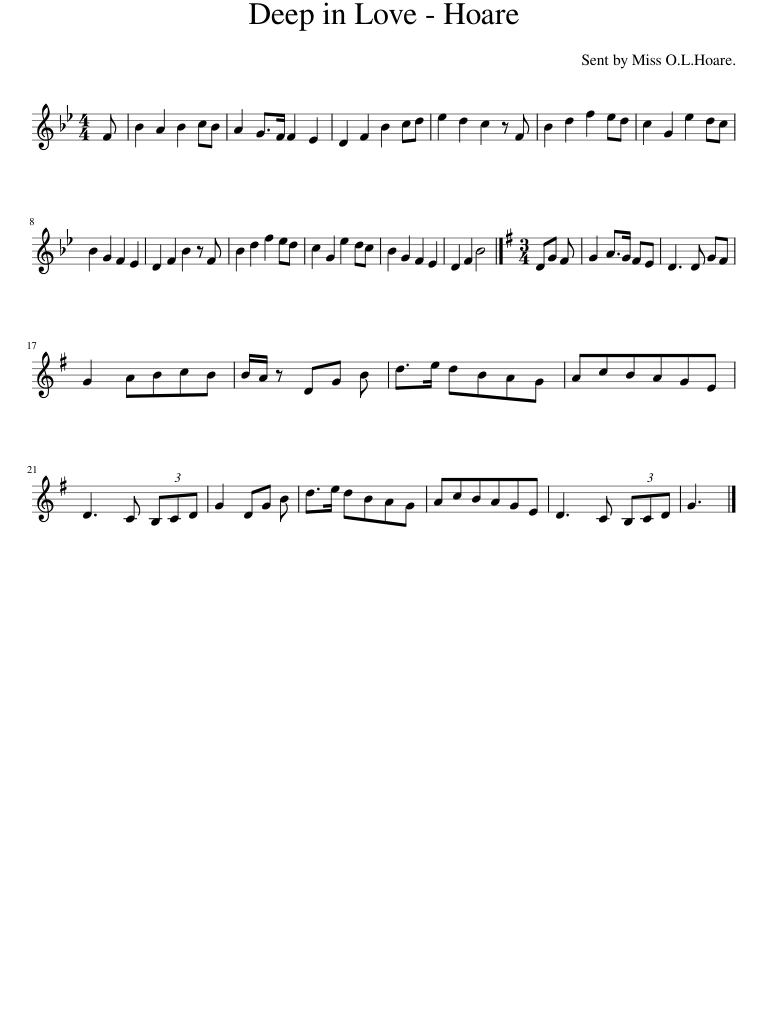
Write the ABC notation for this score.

X:1
L:1/8
M:4/4
I:linebreak $
K:Bb
V:1 treble
V:1
 F | B2 A2 B2 cB | A2 G>F F2 E2 | D2 F2 B2 cd | e2 d2 c2 z F | %5
 B2 d2 f2 ed | c2 G2 e2 dc |$ B2 G2 F2 E2 | D2 F2 B2 z F | B2 d2 f2 ed | %10
 c2 G2 e2 dc | B2 G2 F2 E2 | D2 F2 B4 |][K:G][M:3/4] DG F | G2 A>G FE | %15
 D3 D GF |$ G2 ABcB | B/A/ z DG B | d>e dBAG | AcBAGE |$ %20
 D3 C (3B,CD | G2 DG B | d>e dBAG | AcBAGE | D3 C (3B,CD | %25
 G3 |] %26
